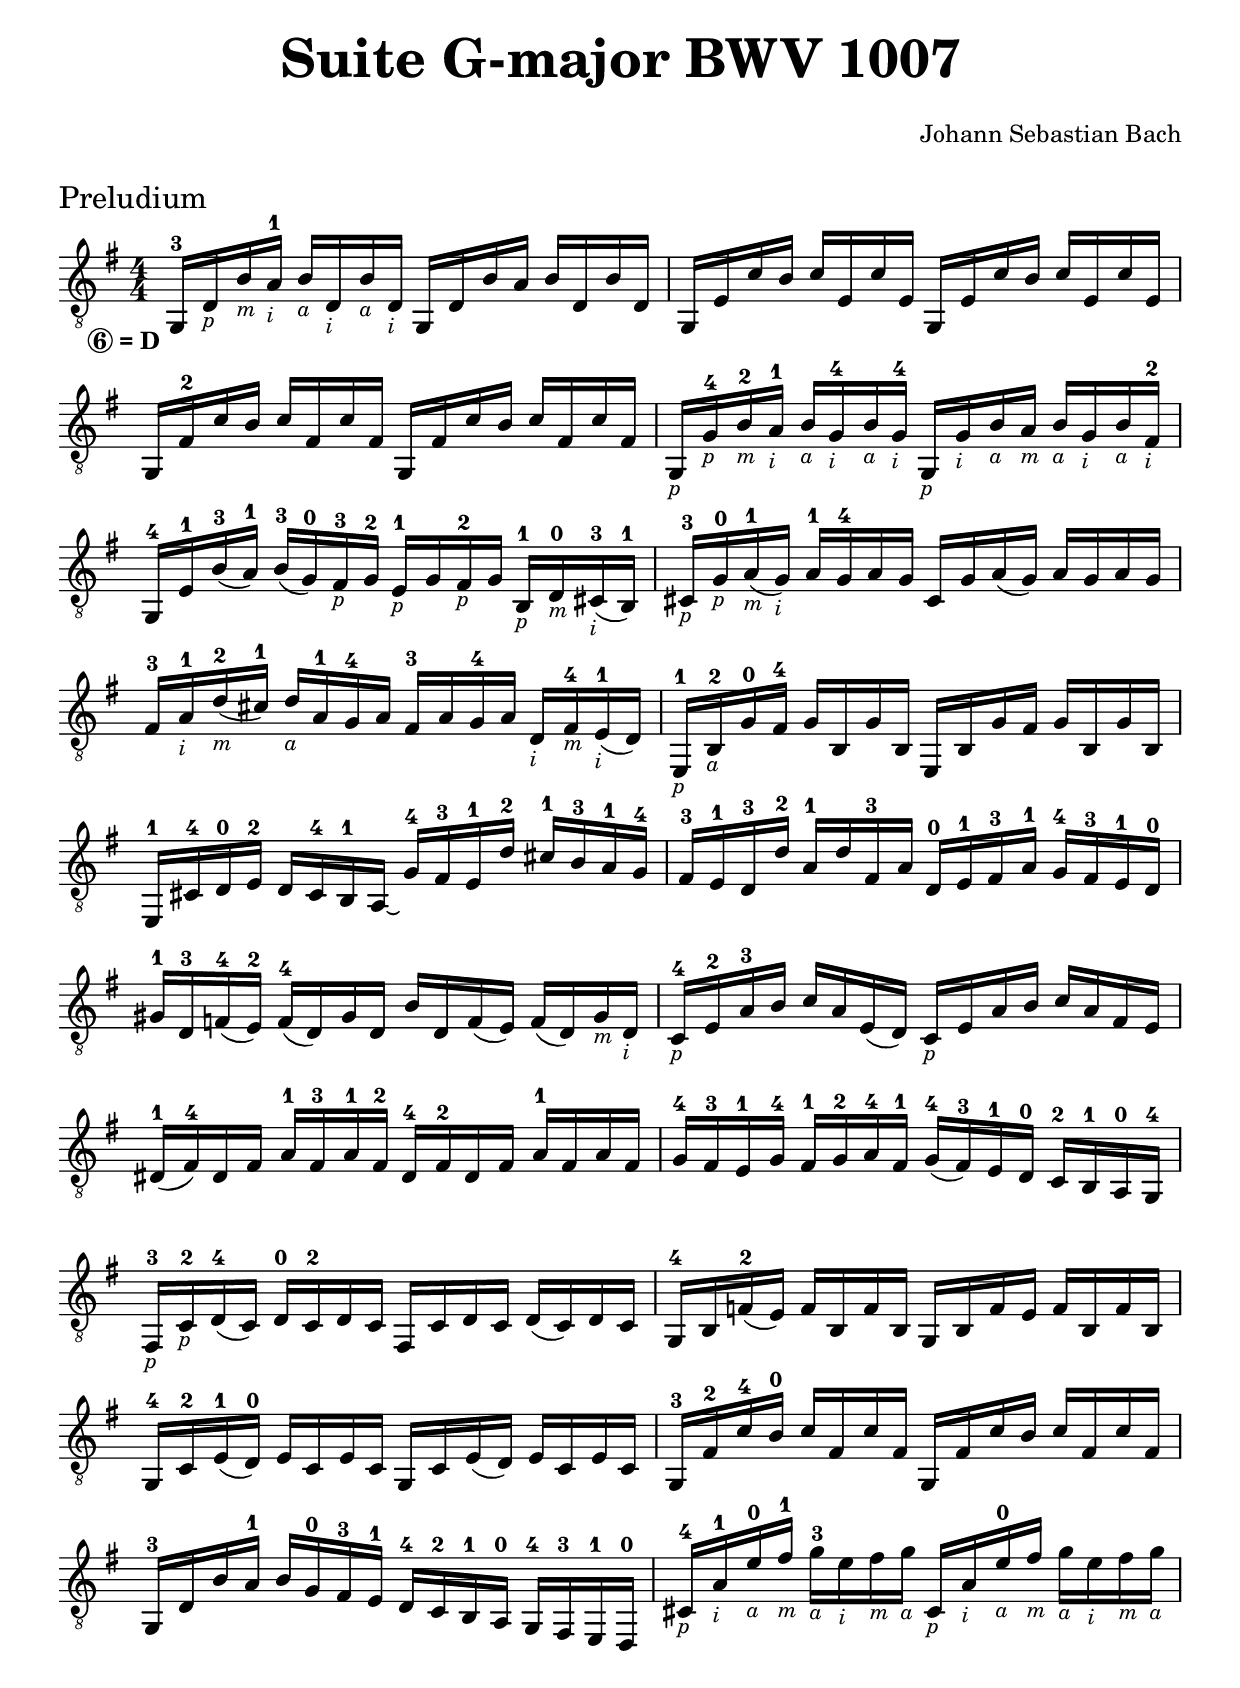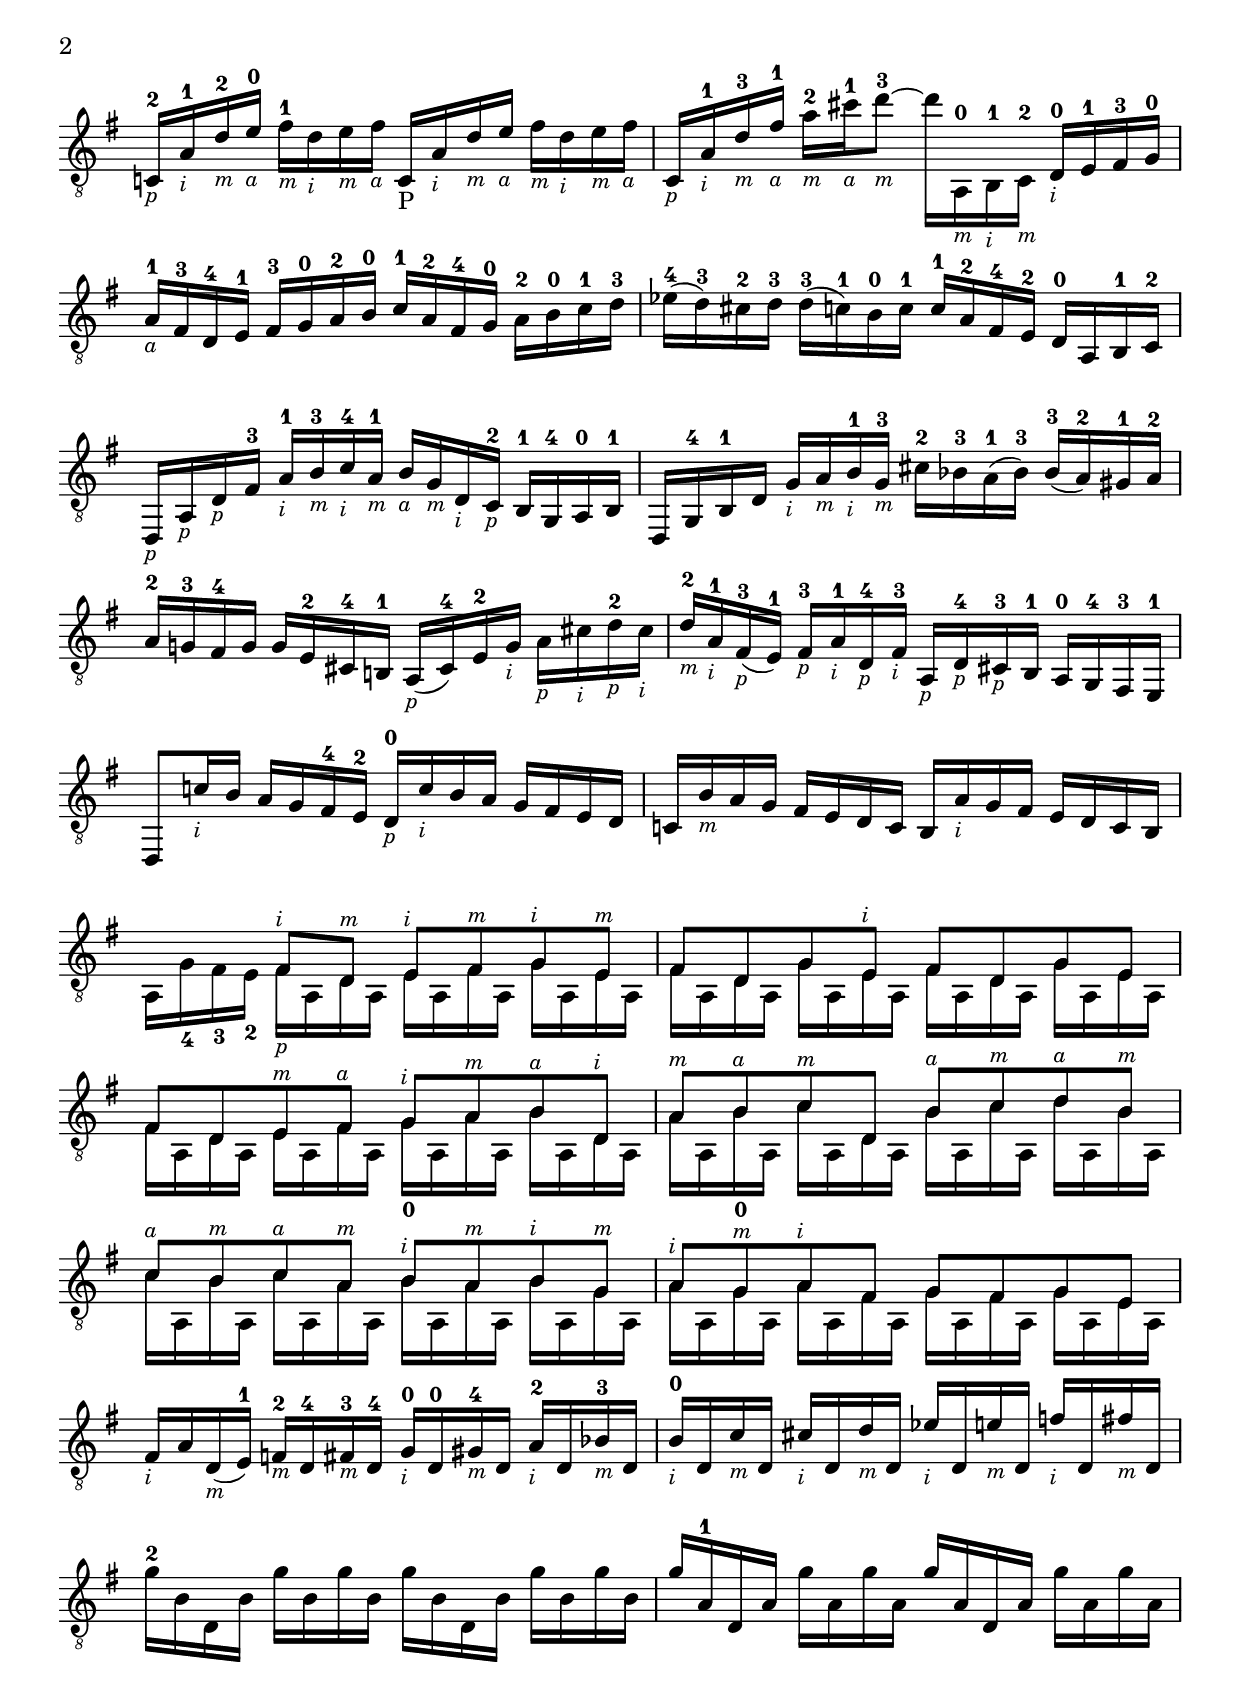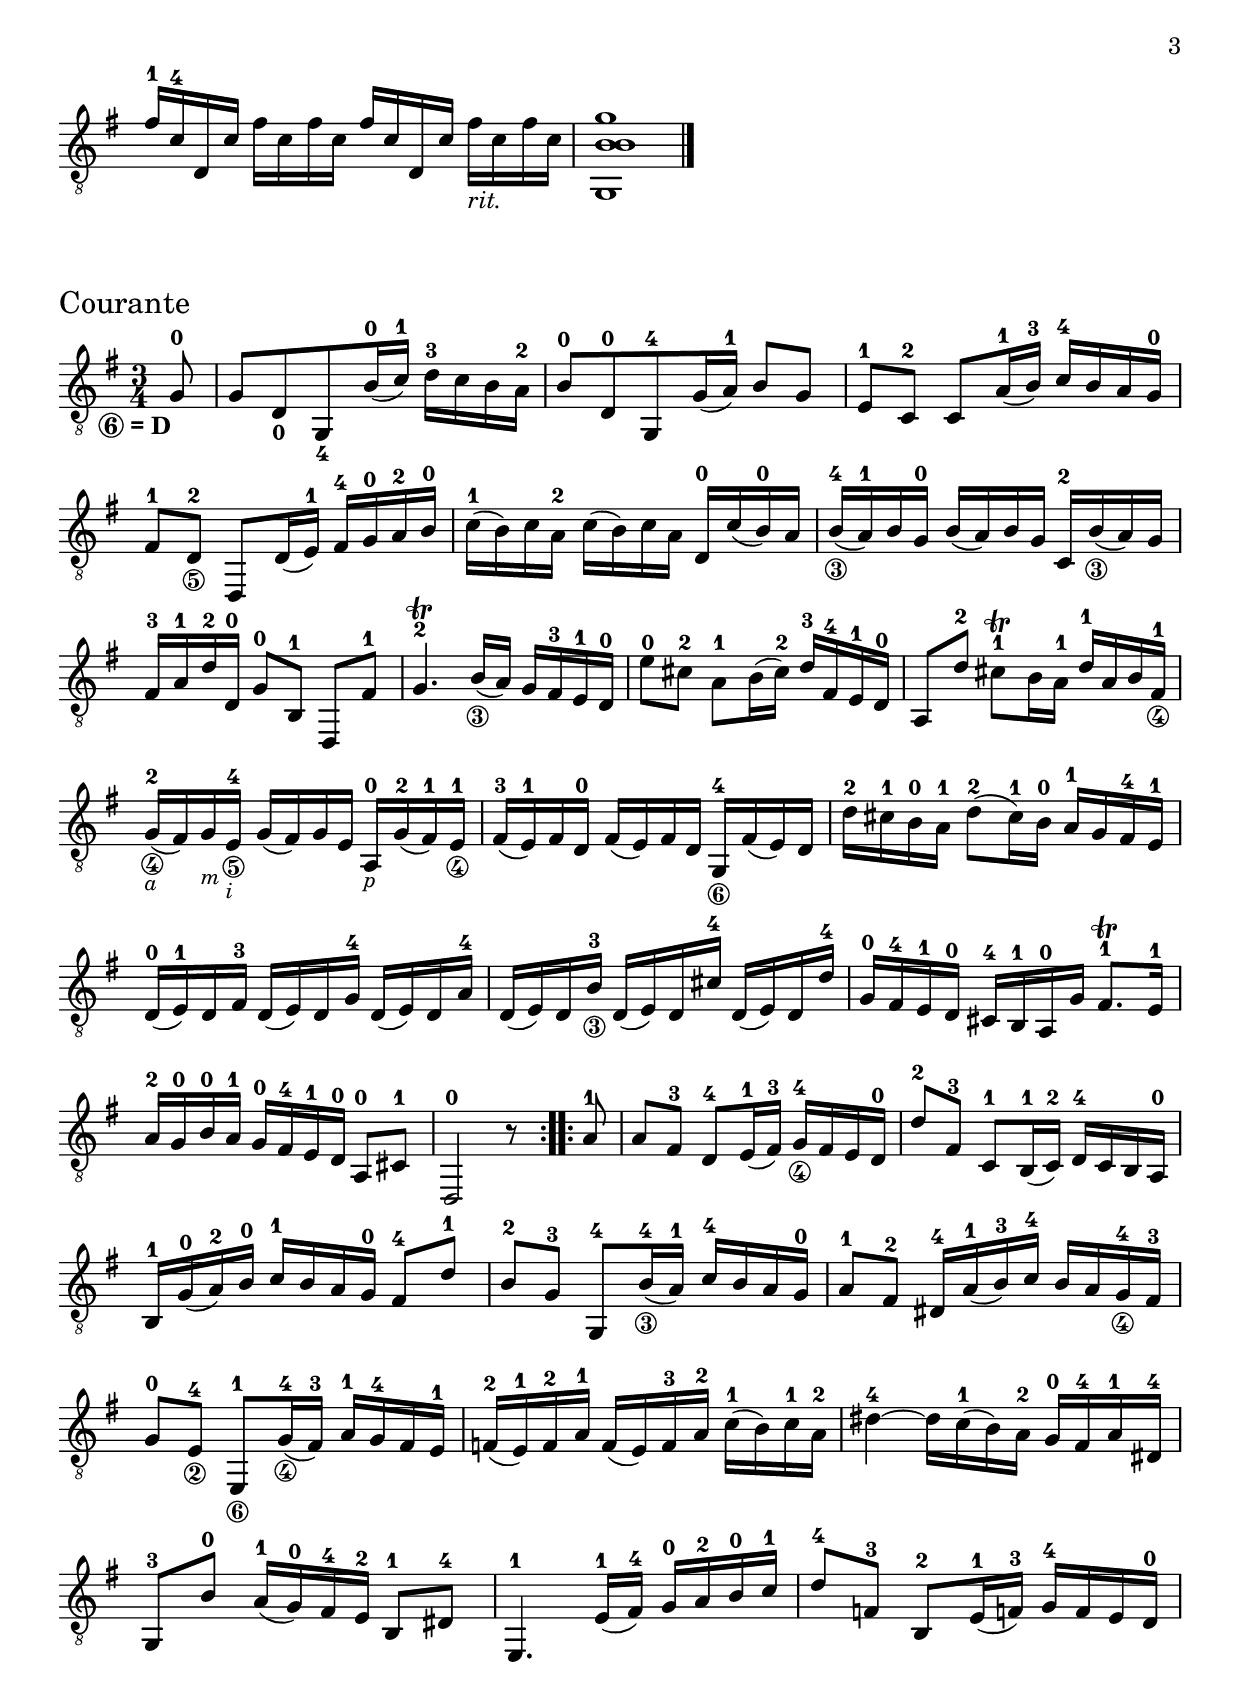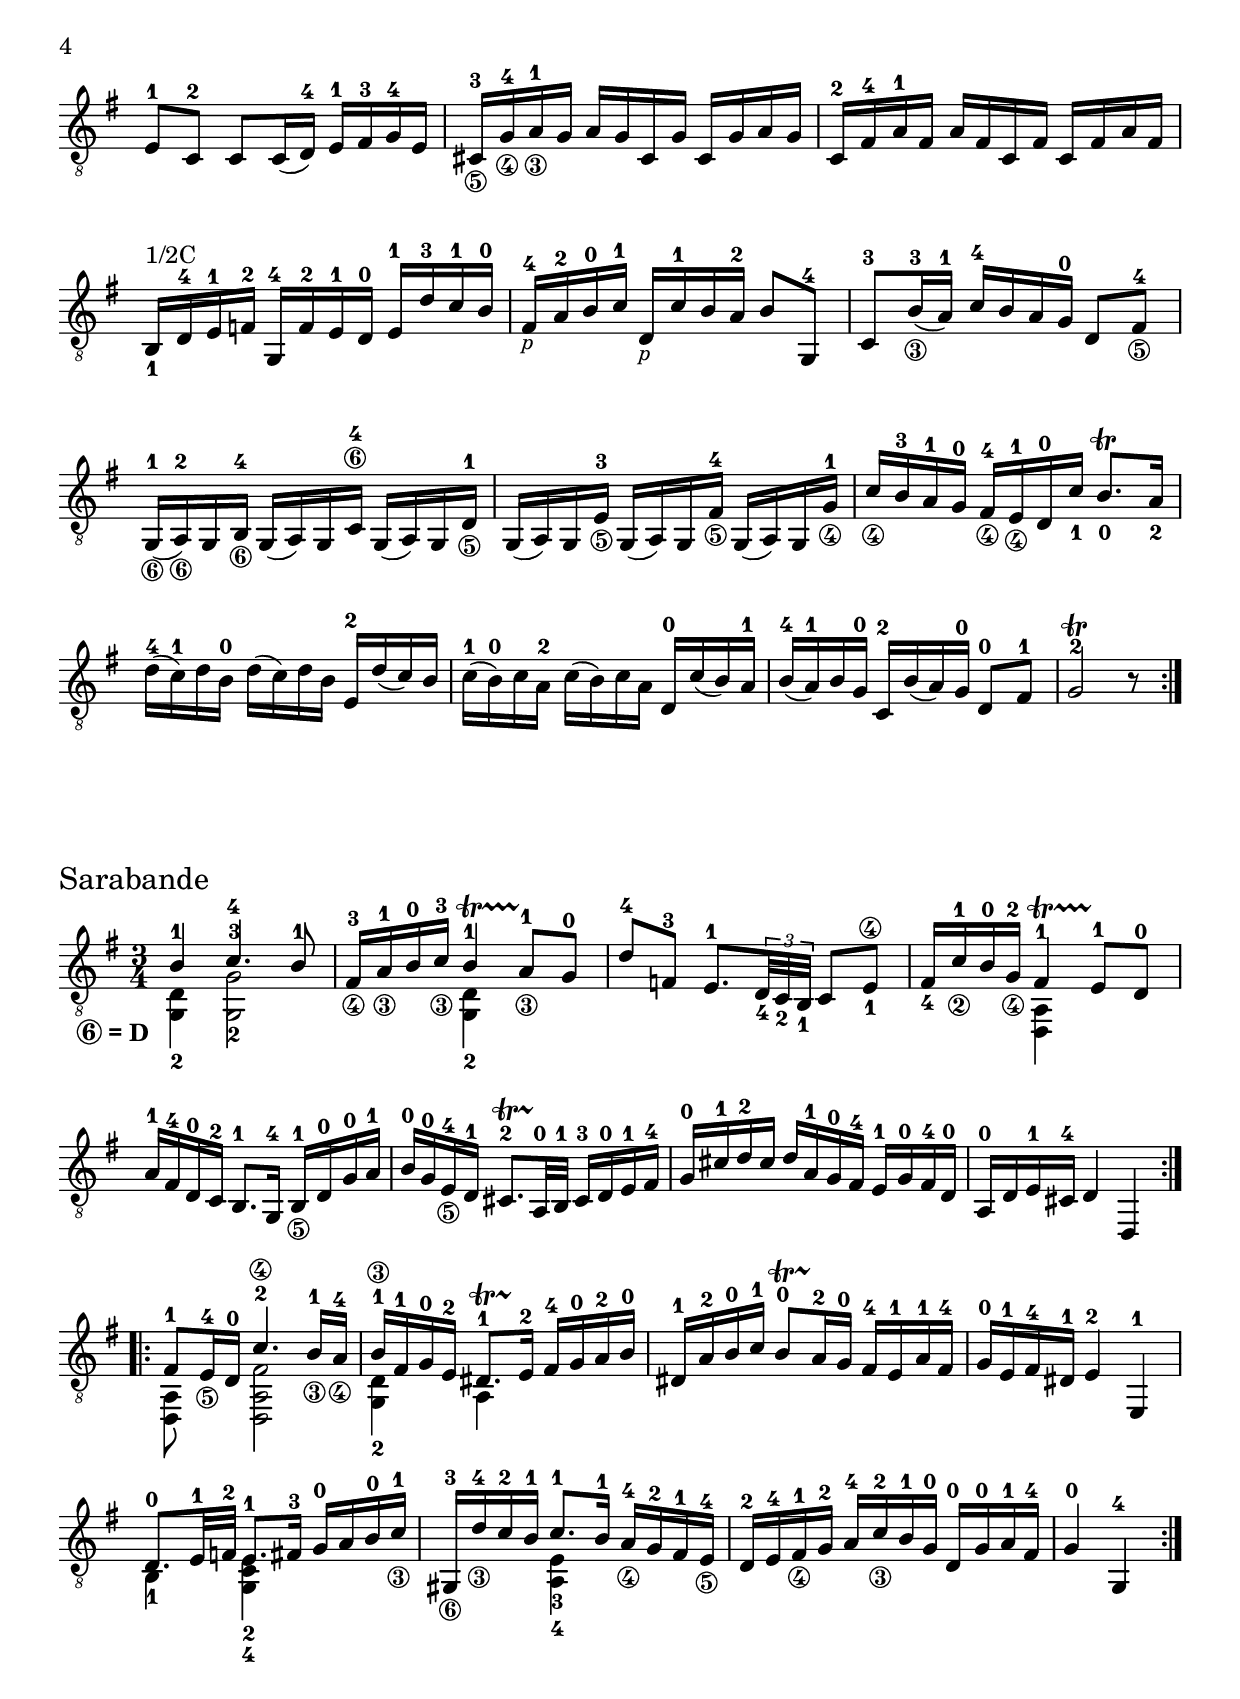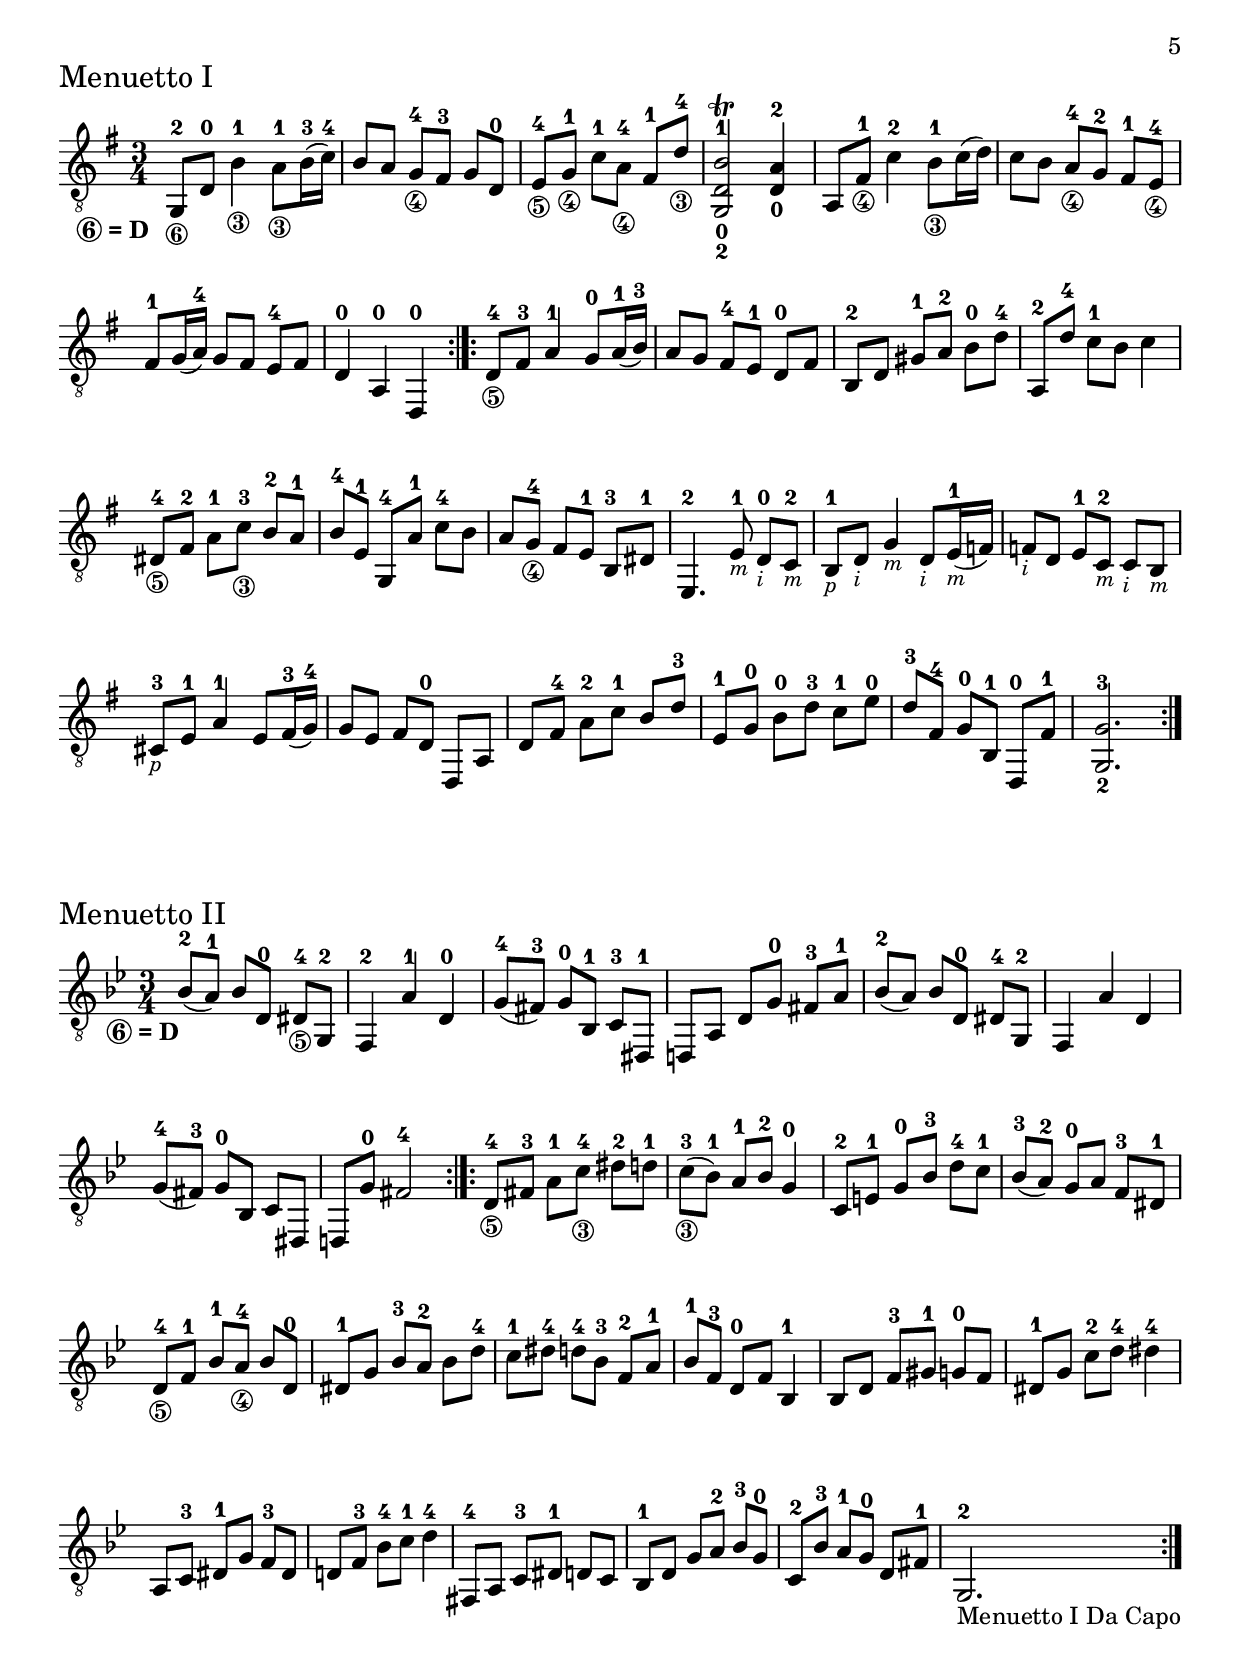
\version "2.19.80"


\include "global.ly"
\include "paper.ly"

#(set-global-staff-size 21)


\header {
  title = \markup  \center-column { \fontsize #3 {"Suite G-major BWV 1007" } " "}
  composer = \markup \center-column { "Johann Sebastian Bach" " " }
}


\version "2.19.80"


\include "global.ly"
\include "paper.ly"

#(set-global-staff-size 21)


%\header {
%  title = \markup  \center-column { \fontsize #3 {"Suite G-major BWV 1007" } "Preludium" " "}
%  composer = \markup \center-column { "Johann Sebastian Bach" " " }
%}




\score {
  \header {
    piece = \markup { \fontsize #2 "Preludium" }
  }

  \new Staff {
    \set Staff.midiInstrument="acoustic guitar (nylon)"
    \override Staff.NoteCollision #'merge-differently-headed = ##t
    \override Staff.Stem #'length-fraction = #1.2
    \time 4/4
    \key g \major
    \clef "G_8"
    \relative c {
      \once \override TextScript #'extra-offset = #'(-7 . 1)
      g16-3 _\SCORDATURE d'-\pfi h'-\mfi a-1-\ifi h-\afi d,-\ifi h'-\afi d,-\ifi g, d' h' a h d, h' d,      | % 1
      g, e' c' h c e, c' e, g, e' c' h c e, c' e,      | % 2
      g, fis'-2 c' h c fis, c' fis, g, fis' c' h c fis, c' fis,      | % 3
      g,-\pfi g'-4-\pfi h-2-\mfi a-1-\ifi h-\afi g-4-\ifi h-\afi g-4-\ifi g,-\pfi g'-\ifi h-\afi a-\mfi h-\afi g-\ifi h-\afi fis-2-\ifi      | % 4
      g,-4 e'-1 h'-3( a)-1 h-3( g)-0 fis-3-\pfi g-2 e-1-\pfi g fis-2-\pfi g h,-1-\pfi d-0-\mfi cis-3-\ifi( h)-1      | % 5
      cis-3-\pfi g'-0-\pfi a-1-\mfi( g)-\ifi a-1 g-4 a g cis, g' a( g) a g a g      | % 6
      fis-3 a-1-\ifi d-2-\mfi( cis)-1 d-\afi a-1 g-4 a fis-3 a g-4 a d,-\ifi fis-4-\mfi e-1-\ifi( d)      | % 7
      e,-1-\pfi h'-2-\afi g'-0 fis-4 g h, g' h, e, h' g' fis g h, g' h,      | % 8
      e,-1 cis'-4 d-0 e-2 d cis-4 h-1 a \laissezVibrer g'-4 fis-3 e-1 d'-2 cis-1 h-3 a-1 g-4      | % 9
      fis-3 e-1 d-3 d'-2 a-1 d fis,-3 a d,-0 e-1 fis-3 a-1 g-4 fis-3 e-1 d-0      | % 10
      gis-1 d-3 f-4( e)-2 f-4( d) gis d h' d, f( e) f( d) gis-\mfi d-\ifi      | % 11
      c-4-\pfi e-2 a-3 h c a e( d) c-\pfi e a h c a fis e      | % 12
      dis-1( fis)-4 dis fis a-1 fis-3 a-1 fis-2 dis-4 fis-2 dis fis a-1 fis a fis      | % 13
      g-4 fis-3 e-1 g-4 fis-1 g-2 a-4 fis-1 g-4( fis)-3 e-1 d-0 c-2 h-1 a-0 g-4      | % 14
      fis-3-\pfi c'-2-\pfi d-4( c) d-0 c-2 d c fis, c' d c d( c) d c      | % 15
      g-4 h f'-2( e) f h, f' h, g h f' e f h, f' h,      | % 16
      g-4 c-2 e-1( d)-0 e c e c g c e( d) e c e c      | % 17
      g-3 fis'-2 c'-4 h-0 c fis, c' fis, g, fis' c' h c fis, c' fis,      | % 18
      g,-3 d' h' a-1 h g-0 fis-3 e-1 d-4 c-2 h-1 a-0 g-4 fis-3 e-1 d-0      | % 19
      cis'-4-\pfi a'-1-\ifi e'-0-\afi fis-1-\mfi g-3-\afi e-\ifi fis-\mfi g-\afi cis,,-\pfi a'-\ifi e'-0-\afi fis-\mfi g-\afi e-\ifi fis-\mfi g-\afi      | % 20
      c,,!-2-\pfi a'-1-\ifi d-2-\mfi e-0-\afi fis-1-\mfi d-\ifi e-\mfi fis-\afi c,-"P" a'-\ifi d-\mfi e-\afi fis-\mfi d-\ifi e-\mfi fis-\afi      | % 21
      c,-\pfi a'-1-\ifi d-3-\mfi fis-1-\afi a-2-\mfi cis-1-\afi d8-3-\mfi~ d16 a,,-0-\mfi h-1-\ifi c-2-\mfi d-0-\ifi e-1 fis-3 g-0      | % 22
      a-1-\afi fis-3 d-4 e-1 fis-3 g-0 a-2 h-0 c-1 a-2 fis-4 g-0 a-2 h-0 c-1 d-3      | % 23
      es-4( d)-3 cis-2 d-3 d-3( c)-1 h-0 c-1 c-1 a-2 fis-4 e-2 d-0 a h-1 c-2      | % 24
      d,-\pfi a'-\pfi d-\pfi fis-3 a-1-\ifi h-3-\mfi c-4-\ifi a-1-\mfi h-\afi g-\mfi d-\ifi c-2-\pfi h-1 g-4 a-0 h-1      | % 25
      d, g-4 h-1 d g-\ifi a-\mfi h-1-\ifi g-3-\mfi cis-2 b-3 a-1( b)-3 b-3( a)-2 gis-1 a-2      | % 26
      a-2 g!-3 fis-4 g g e-2 cis-4 h!-1 a-\pfi( cis)-4 e-2 g-\ifi a-\pfi cis-\ifi d-2-\pfi cis-\ifi      | % 27
      d-2-\mfi a-1-\ifi fis-3-\pfi(e)-1 fis-3-\pfi a-1-\ifi d,-4-\pfi fis-3-\ifi a,-\pfi d-4-\pfi cis-3-\pfi h-1 a-0 g-4 fis-3 e-1      | % 28
      d8 c''!16-\ifi h a g fis-4 e-2 d-0-\pfi c'-\ifi h a g fis e d      | % 29
      c! h'-\mfi a g fis e d c h a'-\ifi g fis e d c h      | % 30
      << { s4 fis'8-\ifi d-\mfi e-\ifi fis-\mfi g-\ifi e-\mfi | % 31
           fis d g e-\ifi fis d g e | % 32
           fis d e-\mfi fis-\afi g-\ifi a-\mfi h-\afi d,-\ifi | % 33
           a'-\mfi h-\afi c-\mfi d, h'-\afi c-\mfi d-\afi h-\mfi | % 34
           c-\afi h-\mfi c-\afi a-\mfi h-\ifi a-\mfi h-\ifi g-\mfi | % 35
           a-\ifi g-\mfi a-\ifi fis g fis g e | % 36
         } \\
         {
      a,16 g'-4 fis-3 e-2 fis-\pfi a, d a e' a, fis' a, g' a, e' a,      | % 31
      fis' a, d a g' a, e' a, fis' a, d a g' a, e' a,      | % 32
      fis' a, d a e' a, fis' a, g'-0 a, a' a, h' a, d a      | % 33
      a' a, h'-0 a, c' a, d a h' a, c' a, d' a, h' a,      | % 34
      c' a, h' a, c' a, a' a, h' a, a' a, h' a, g' a,      | % 35
      a' a, g' a, a' a, fis' a, g' a, fis' a, g' a, e' a,      | % 36
      } >>
      fis'-\ifi a d,-\mfi( e)-1 f-2-\mfi d-4 fis-3-\mfi d-4 g-0-\ifi d-0 gis-4-\mfi d a'-2-\ifi d, b'-3-\mfi d,      | % 37
      h'-0-\ifi d, c'-\mfi d, cis'-\ifi d, d'-\mfi d, es'-\ifi d, e'-\mfi d, f'-\ifi d, fis'-\mfi d,      | % 38
      g'-2 h, d, h' g' h, g' h, g' h, d, h' g' h, g' h,      | % 39
      g' a,-1 d, a' g' a, g' a, g' a, d, a' g' a, g' a,      | % 40
      fis'-1 c-4 d, c' fis c fis c fis c d, c' fis _\rit c fis c      | % 41
      <g, h' h g'>1 \bar "|."
    }

  }

  \midi {
    \context {
      \Score
      tempoWholesPerMinute = #(ly:make-moment 73 4)
    }
  }
  \layout {
    ragged-last = ##t
  }

}






\version "2.19.80"


\include "global.ly"
\include "paper.ly"

#(set-global-staff-size 21)


%\header {
%  title = \markup  \center-column { \fontsize #3 {"Suite G-dur BWV 1007" } "Courante" " "}
%  composer = \markup \center-column { "Johann Sebastian Bach" " " }
%}


\score {
  \header {
    piece = \markup { \fontsize #2 "Courante" }
  }

  \new Staff {
    \set Staff.midiInstrument="acoustic guitar (nylon)"
    \override Staff.NoteCollision #'merge-differently-headed = ##t
    \override Staff.Stem #'length-fraction = #1.2
    \time 3/4
    \key g \major
    \clef "G_8"
    \relative c' {
      \repeat volta 2 {
        \once \override TextScript #'extra-offset = #'(-6 . 0)
        \partial8  g8^0 _\SCORDATURE | % 2
        g8 [  d8_0 g,8_4 h'16^0  (c16)^1 ]
        d16^3 [  c16  h16  a16^2 ] | % 3
        h8^0 [  d,8^0 g,8^4 g'16  (a16)^1 ]
        h8 [  g8 ] | % 4
        e8^1 [  c8^2 ]  c8 [  a'16^1  (h16)^3 ]
        c16^4 [  h16  a16  g16^0 ] | % 5
        fis8^1 [  d8_\5^2 ]  d,8 [  d'16  (e16)^1 ]
        fis16^4 [  g16^0  a16^2  h16^0 ]  | % 6
        c16^1 [  (h16)  c16  a16^2 ]
        c16 [  (h16)  c16  a16 ]
        d,16^0 [  c'16  (h16)^0  a16 ] | % 7
        h16_\3^4 [  (a16)^1  h16  g16^0 ]  h16 [ (a16)  h16  g16 ]  c,16^2 [  h'16_\3  (a16)  g16 ] | % 8
        fis16^3 [  a16^1  d16^2  d,16^0 ]  g8^0 [
        h,8^1 ]  d,8 [  fis'8^1 ] | % 9
        g4.^2\trill  h16_\3 [  (a16) ]  g16 [  fis16^3 e16^1  d16^0 ] |
        e'8^0 [  cis8^2 ]  a8^1 [  h16
        (cis16)^2 ]  d16^3 [  fis,16^4  e16^1  d16^0
        ]  | % 11
        a8 [  d'8^2 ]  cis8^1\trill [  h16
        a16^1 ]  d16^1 [  a16  h16  fis16_\4^1 ] | % 12
        g16_\4^2 _\afi [  (fis16)  g16 _\mfi  e16_\5^4_\ifi ]  g16 [
        (fis16)  g16  e16 ]  <a,-0>16 _\pfi [  <g'-2>16
        (fis16)^1  e16^1_\4 ] | % 13
        fis16^3 [  (e16)^1  fis16  d16^0 ]  fis16
        [  (e16)  fis16  d16 ]  g,16_\6^4 [
        fis'16  (e16)  d16 ] | % 14
        d'16^2 [  cis16^1  h16^0  a16^1 ]
        d8^2 [  (cis16)^1  h16^0 ]  a16^1 [
        g16  fis16^4  e16^1 ]  | % 15
        d16^0 [  (e16)^1  d16  fis16^3 ]  d16 [
        (e16)  d16  g16^4 ]  d16 [  (e16)
        d16  a'16^4 ] | % 16
        d,16 [  (e16)  d16  h'16_\3^3 ]  d,16 [
        (e16)  d16  cis'16^4 ]  d,16 [  (e16)
        d16  d'16^4 ] | % 17
        g,16^0 [  fis16^4  e16^1  d16^0 ]  cis16^4
        [  h16^1  a16^0  g'16 ]  fis8.^1\trill [  e16^1
        ] | % 18
        a16^2[  g16^0  h16^0  a16^1 ]  g16^0 [
        fis16 ^4 e16^1  d16^0 ]  a8^0 [  cis8^1 ]
        | % 19
        d,2^0 r8
      }
      \repeat volta 2 {
        a''8^1 | % 38
        a8 [  fis8^3 ]  d8^4 [  e16^1  (fis16)^3 ]
        g16_\4^4 [  fis16  e16  d16^0 ] | % 39
        d'8^2 [  fis,8^3 ]  c8^1 [  h16^1  (c16)^2 ]
        d16^4 [  c16  h16  a16^0 ] |
        h16^1 [  g'16^0  (a16)^2  h16^0 ]  c16^1 [
        h16  a16  g16^0 ]  fis8^4 [  d'8^1 ] | % 41
        h8^2 [  g8^3 ]  g,8^4 [  h'16_\3^4  (a16)^1 ]
        c16^4 [  h16  a16  g16^0 ]  | % 42
        a8^1 [  fis8^2 ]  dis16^4 [  a'16^1  (h16)^3
        c16^4 ]  h16 [  a16  g16_\4^4  fis16^3 ]
        | % 43
        g8^0 [  e8_\2^4 ]  e,8_\6^1 [  g'16_\4^4  (fis16)^3 ]
        a16^1 [  g16^4  fis16  e16^1 ] | % 44
        f16^2 [  (e16)^1  f16^2  a16^1 ]  f16 [
        (e16)  f16^3  a16^2 ]  c16^1 [  (h16)
        c16^1  a16^2 ] | % 45
        dis4^4 ~  dis16 [  c16^1  (h16)
        a16 ]^2  g16^0 [  fis16^4  a16^1  dis,16^4
        ]  | % 46
        g,8^3 [  h'8^0 ]  a16^1 [  (g16)^0  fis16^4
        e16^2 ]  h8^1 [  dis8^4 ] | % 47
        e,4.^1  e'16^1 [  (fis16)^4 ]  g16^0 [  a16^2
        h16^0  c16^1 ] | % 48
        d8^4 [  f,8^3 ]  h,8^2 [  e16^1  (f!16)^3 ]
        g16^4 [  f16  e16  d16^0 ] | % 49
        e8^1 [  c8^2 ]  c8 [  c16  (d16)^4 ]
        e16^1 [  fis16^3  g16^4  e16 ] |
        cis16^3_\5 [  g'16_\4^4  a16_\3^1  g16 ]  a16 [
        g16  cis,16  g'16 ]  cis,16 [
        g'16  a16  g16 ] | % 51
        c,16^2 [  fis16^4  a16^1  fis16 ]  a16
        [  fis16  c16  fis16 ]  c16 [
        fis16  a16  fis16 ] | % 52
        h,16_1^"1/2C" [  d16^4  e16^1  f16^2 ]  g,16^4 [
        f'16^2  e16^1  d16^0 ]  e16^1 [  d'16^3
        c16^1  h16^0 ] | % 53
        fis16^4_\pfi [  a16^2  h16^0  c16^1 ]  d,16_\pfi [
        c'16^1  h16  a16^2 ]  h8 [  g,8^4 ] | % 54
        c8^3 [  h'16^3_\3  (a16)^1 ]  c16^4 [  h16
        a16  g16^0 ]  d8 [  fis8_\5^4 ]  | % 55
        g,16^1_\6 [  (a16)^2_\6  g16  h16^4_\6 ]  g16 [
        (a16)  g16  c16^4\6 ]  g16 [  (a16)
        g16  d'16^1_\5 ] | % 56
        g,16 [  (a16)  g16  e'16^3_\5 ]  g,16 [
        (a16)  g16  fis'16^4_\5 ]  g,16 [  (a16)
        g16  g'16^1_\4 ] | % 57
        c16_\4 [  h16^3  a16^1  g16^0 ]  fis16^4_\4 [
        e16^1_\4  d16^0  c'16_1 ]  h8._0 \trill [  a16_2  ]
        | % 58
        d16^4 [  (c16)^1  d16  h16^0 ]
        d16 [  (c16)  d16  h16 ]
        e,16^2 [  d'16  (c16)  h16 ] | % 59
        c16^1 [  (h16)^0  c16  a16^2 ]
        c16 [  (h16)  c16  a16 ]
        d,16^0 [  c'16  (h16)  a16^1 ] |
        h16^4 [  (a16)^1  h16  g16^0 ]  c,16^2 [
        h'16  (a16)  g16^0 ]  d8^0 [  fis8^1 ] | % 61
        g2^2\trill r8
      }
      \bar ":|."
    }

  }

  \midi {
    \context {
      \Score
      tempoWholesPerMinute = #(ly:make-moment 73 4)
    }
  }
  \layout {
    %ragged-last = ##t
  }

}






\version "2.19.80"

\language "deutsch"


\include "global.ly"
\include "paper.ly"

#(set-global-staff-size 21)


%\header {
 % title = \markup  \center-column { \fontsize #3 {"Suita G-dur BWV 1007" } "Sarabande" " "}
  %composer = \markup \center-column { "Johan Sebastian Bach" " " }
%}


\score {
    \header {
    piece = \markup { \fontsize #2 "Sarabande" }
  }

  \new Staff {
    \set Staff.midiInstrument="acoustic guitar (nylon)"
    \override Staff.NoteCollision #'merge-differently-headed = ##t
    \override Staff.NoteCollision #'merge-differently-dotted = ##t
    \override Staff.Stem #'length-fraction = #1.2
    \time 3/4
    \key g \major
    \clef "G_8"
    \relative c {
      
     <<{ \once \override TextScript #'extra-offset = #'(-8 . 5) % wyskakuje ostrzeżenie -> log
    h'4^1 _\SCORDATURE c4.^4 h8^1
      | % 2
      fis16_\4-3 a_\3-1 h^0 c_\3-3 h4^1\startTrillSpan a8_\3-1\stopTrillSpan g-0
      | % 3
      d'^4 [f,^3] e8.^1\tuplet 3/2 {d32_4 c_2 h_1} c8 e_1\4
      | % 4
      fis16_4 c'_\2^1 h^0 g_\4^2 fis4^1\startTrillSpan e8^1\stopTrillSpan d^0
      | % 5
      a'16^1 fis^4 d^0 c^2 h8.^1 g16^4 h_\5^1 d^0 g^0 a^1
      | % 6
      h^0 g^0 e_\5^4 d^1 cis8.^2\startTrillSpan a32^0\stopTrillSpan h^1 cis16^3 d^0 e^1 fis^4
      | % 7
      g^0 cis^1 d^2 cis d a^1 g^0 fis^4 e^1 g^0 fis^4 d^0
      | % 8
      a^0 d e^1 cis^4 d4 d,\bar ":|.:" % 
      fis'8^1 e16_\5^4 d^0 c'4.^\4^2 h16_\3^1 a_\4^4     
      | % 18
      h\3-1 fis^1 g^0 e^2 dis8.^1\startTrillSpan e16^2\stopTrillSpan fis^4 g^0 a^2 h^0
      | % 19
      dis,^1 a'^2 h^0 c^1 h8^0\startTrillSpan a16^2\stopTrillSpan g^0 fis^4 e^1 a^1 fis^4
      | % 20
      g^0 e^1 fis^4 dis^1 e4^2 e,^1
      | % 21
      d'8.^0 e32^1 f^2 e8.^1 fis16^3 g^0 a h^0 c^1_\3
      | % 22
      gis,^3_\6 d''^4_\3 c^2 h^1 c8.^1 h16^1 a^4_\4 g^2 fis^1 e^4_\5
      | % 23
      d16^2 e16^4 fis^1_\4 g^2 a^4 c^2_\3 h^1 g^0
      | % 24
      d^0 g^0 a^1 fis^4 g4^0 g,^4\bar ":|."
      
      |}\\% 33
       
       {<d' g,_2>4 <g,_2g'^3>2
        s4 <g_2 d'>4 s4
        s2.
        s4 <d a'> s4
        s2.
        s2.
        s2.
        s2.
        <a' d,>8 s8 <d, a' fis'>2
        <d' g,_2>4 a4 s4
        s2.
        s2.
        h4_1  <g _4c_2 e>4 s4
        s4 <a_4 e'_3>4
        
        
       }>> \bar ":|."
    }

  }

  \midi {
    \context {
      \Score
      tempoWholesPerMinute = #(ly:make-moment 80 8)
    }
  }
  \layout {
    %ragged-last = ##t
  }

}






\pageBreak
\version "2.19.80"


\include "global.ly"
\include "paper.ly"

#(set-global-staff-size 21)


%\header {
%  title = \markup  \center-column { \fontsize #3 {"Suite G-dur BWV 1007" } "Menuetto I & II" " "}
%  composer = \markup \center-column { "Johann Sebastian Bach" " " }
%}




\score {
  \header {
    piece = \markup { \fontsize #2 "Menuetto I" }
  }

  \new Staff {
    \set Staff.midiInstrument="acoustic guitar (nylon)"
    \override Staff.NoteCollision #'merge-differently-headed = ##t
    \override Staff.Stem #'length-fraction = #1.2
    \time 3/4
    \key g \major
    \clef "G_8"
    \relative c {
      \once \override TextScript #'extra-offset = #'(-8 . 3)
      g8_\6^2 _\SCORDATURE [ d'8 ]^0 h'4_\3^1 a8_\3^1 [ h16^3
      (c16)^4 ] | % 2
      h8 [ a8 ] g8_\4^4 [ fis8^3 ] g8 [
      d8^0 ] | % 3
      e8_\5^4 [ g8_\4^1 ] c8^1 [ a8 ]_\4-4 fis8^1 [
      d'8_\3^4 ] | % 4
      <g,,_2 d'_0 h'^1>2 \trill <d'_0 a'^2>4 | % 5
      a8 [ fis'8_\4^1 ] c'4^2 h8_\3-1 [
      c16 (d16) ] | % 6
      c8 [ h8 ] a8_\4-4 [ g8^2 ] fis8^1
      [ e8_\4-4 ] | % 7
      fis8^1 [ g16 (a16^4) ] g8 [ fis8 ]
      e8^4 [ fis8 ] | % 8
      d4^0 a4^0 d,4^0\bar ":|.:" | % 9
      | % 17
      d'8_\5^4 [ fis8^3 ] a4^1 g8^0 [ a16^1
      (h16)^3 ] | % 18
      a8 [ g8 ] fis8^4 [ e8^1] d8^0 [
      fis8 ] | % 19
      h,8^2 [ d8 ] gis8^1 [ a8^2 ] h8^0
      [ d8^4 ] |
      a,8^2 [ d'8^4 ] c8^1 [ h8 ]
      c4 | % 21
      dis,8_\5-4 [ fis8^2 ] a8^1 [ c8_\3-3 ] h8^2
      [ a8 ]^1 | % 22
      h8^4 [ e,8^1 ] g,8^4 [ a'8^1 ] c8^4
      [ h8 ] | % 23
      a8 [ g8_\4^4 ] fis8 [ e8^1 ] h8^3 [
      dis8^1 ] | % 24
      e,4.^2 e'8_\mfi^1 d8_\ifi^0 [ c8_\mfi^2 ] | % 25
      h8_\pfi^1 [ d8_\ifi ] g4_\mfi d8_\ifi [ e16_\mfi^1
      (f16) ] | % 26
      f8_\ifi [ d8 ] e8^1 [ c8_\mfi^2 ] c8_\ifi [
      h8_\mfi ] | % 27
      cis8_\pfi^3 [ e8^1 ] a4^1 e8^ [ fis16^3
      (g16)^4 ] | % 28
      g8 [ e8 ] fis8 [ d8^0 ] d,8 [
      a'8 ] | % 29
      d8 [ fis8^4 ] a8^2 [ c8^1 ] h8^ [
      d8^3 ] |
      e,8^1 [ g8^0 ] h8^0 [ d8^3 ] c8^1
      [ e8^0 ] | % 31
      d8^3 [ fis,8^4 ] g8^0 [ h,8^1 ] d,8^0
      [ fis'8^1 ] | % 32
      <g,_2 g'^3>2.\bar ":|." | % 33
      % 49
    }
  }
}


\score {
  \header {
    piece = \markup { \fontsize #2 "Menuetto II" }
  }

  \new Staff {
    \set Staff.midiInstrument="acoustic guitar (nylon)"
    \override Staff.NoteCollision #'merge-differently-headed = ##t
    \override Staff.Stem #'length-fraction = #1.2
    \time 3/4
    \key g \minor
    \clef "G_8"
    \relative c {
      \once \override TextScript #'extra-offset = #'(-6 . 0)
      b'8^2 _\SCORDATURE [ (a8)^1 ] b8 [ d,8^0 ]
      dis8_\5^4 [ g,8^2 ] |
      f4^2 a'4^1 d,4^0 | % 51
      g8^4 [ (fis8)^3 ] g8^0 [ b,8^1 ] c8^3
      [ dis,8^1 ] | % 52
      d!8 [ a'8 ] d8 [ g8^0 ] fis8^3 [
      a8^1 ] | % 53
      b8^2 [ (a8) ] b8 [ d,8^0 ] dis8^4
      [ g,8^2 ] | % 54
      f4 a'4 d,4 | % 55
      g8^4 [ (fis8)^3 ] g8^0 [ b,8 ] c8
      [ dis,8 ] | % 56
      d!8 [ g'8^0 ] fis2^4 \bar ":|.:" % 57
      | % 65
      d8_\5^4 [ fis8^3 ] a8^1 [ c8_\3^4 ] dis8^2
      [ d8^1 ] | % 66
      c8_\3^3 [ (b8)^1 ] a8^1 [ b8^2 ]
      g4^0 | % 67
      c,8^2 [ e8^1 ] g8^0 [ b8^3 ] d8^4
      [ c8^1 ] | % 68
      b8^3 [ (a8)^2 ] g8^0 [ a8 ] f8^3 [
      dis8^1 ] | % 69
      d8_\5^4 [ f8^1 ] b8^1 [ a8_\4-4 ] b8 [
      d,8^0 ] |
      dis8^1 [ g8 ] b8^3 [ a8^2 ]
      b8 [ d8^4 ] | % 71
      c8^1 [ dis8^4 ] d8^4 [ b8^3 ]
      f8^2 [ a8^1 ] | % 72
      b8^1 [ f8^3 ] d8^0 [ f8 ] b,4^1
      | % 73
      b8 [ d8 ] f8^3 [ gis8^1 ] g8^0 [
      f8 ] | % 74
      dis8^1 [ g8 ] c8^2 [ d8^4 ]
      dis4^4 | % 75
      a,8 [ c8^3 ] dis8^1 [ g8 ] f8^3 [
      dis8 ] | % 76
      d!8 [ f8^3 ] b8^4 [ c8^1 ]
      d4^4 | % 77
      fis,,8^4 [ a8 ] c8^3 [ dis8^1 ] d8
      [ c8 ] | % 78
      b8^1 [ d8 ] g8 [ a8^2 ] b8^3 [
      g8^0 ] | % 79
      c,8^2 [ b'8^3 ] a8^1 [ g8^0] d8 [
      fis8^1 ] |
      g,2.^2_"Menuetto I Da Capo" \bar ":|." | % 81
      % 97

      \bar ":|."
    }
  }

  \midi {
    \context {
      \Score
      tempoWholesPerMinute = #(ly:make-moment 73 4)
    }
  }
  \layout {
    %ragged-last = ##t
  }

}






